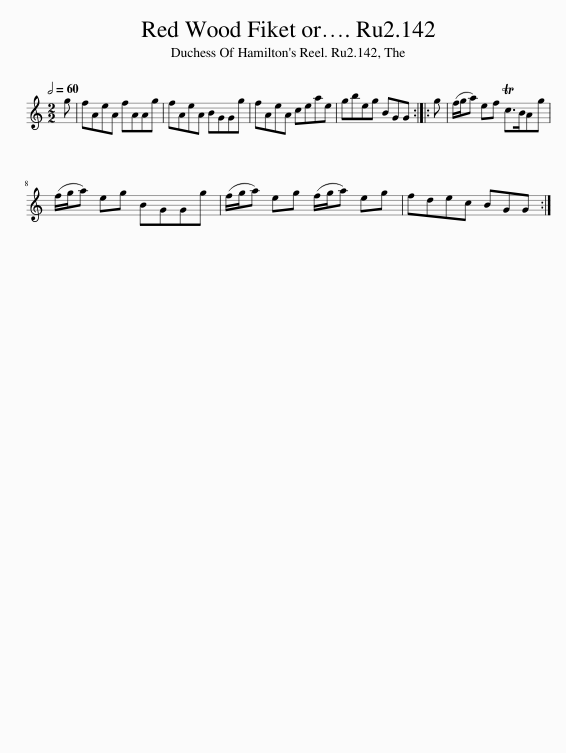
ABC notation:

X:1
L:1/8
Q:1/2=60
M:2/2
I:linebreak $
K:C
V:1 treble
V:1
 g | fAeA fAAg | fAeA BGGg | fAeA ceae | gbeg BGG :: %5
 g | (f/g/a) ef Tc>BAg |$ (f/g/a) eg BGGg | (f/g/a) eg (f/g/a) eg | fdec BGG :| %10
